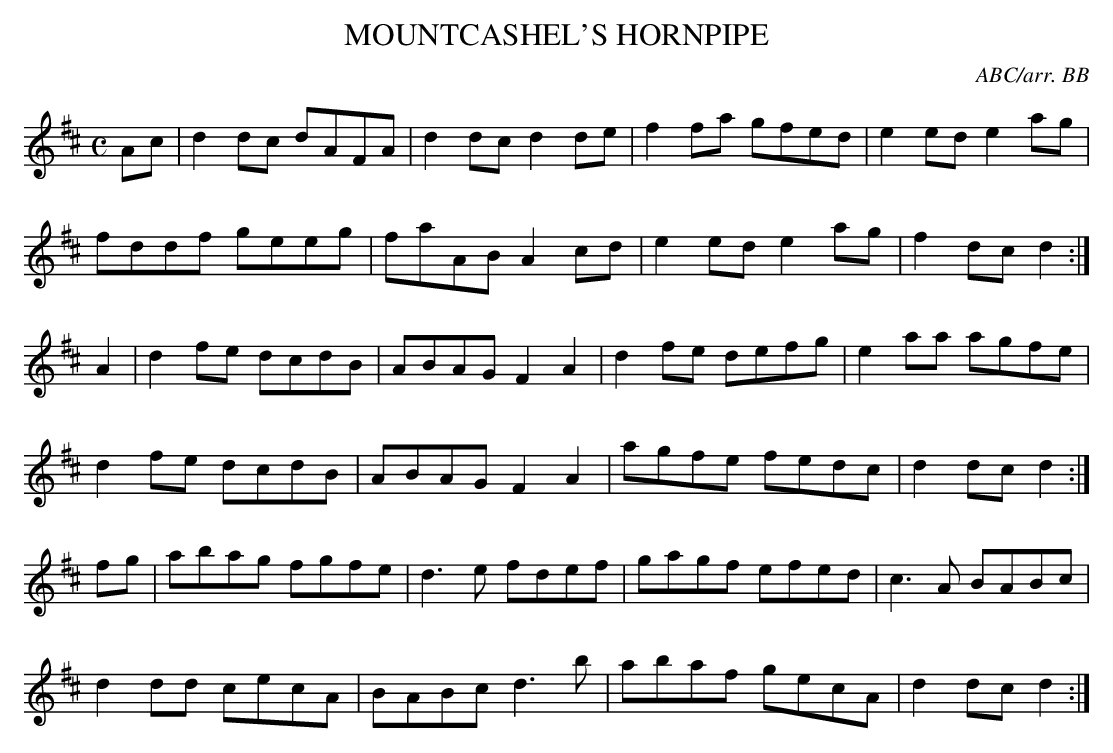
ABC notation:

X:1
T:MOUNTCASHEL'S HORNPIPE
C:ABC/arr. BB
L:1/8
M:C
K:D
Ac|d2dc dAFA|d2dc d2de|f2fa gfed|e2ed e2ag|
fddf geeg|faAB A2cd|e2ed e2ag|f2dc d2:|
A2|d2fe dcdB|ABAG F2A2|d2fe defg|e2aa agfe|
d2fe dcdB|ABAG F2A2|agfe fedc|d2dc d2:|
fg|abag fgfe|d3e fdef|gagf efed|c3A BABc|
d2dd cecA|BABc d3b|abaf gecA|d2dc d2:|
